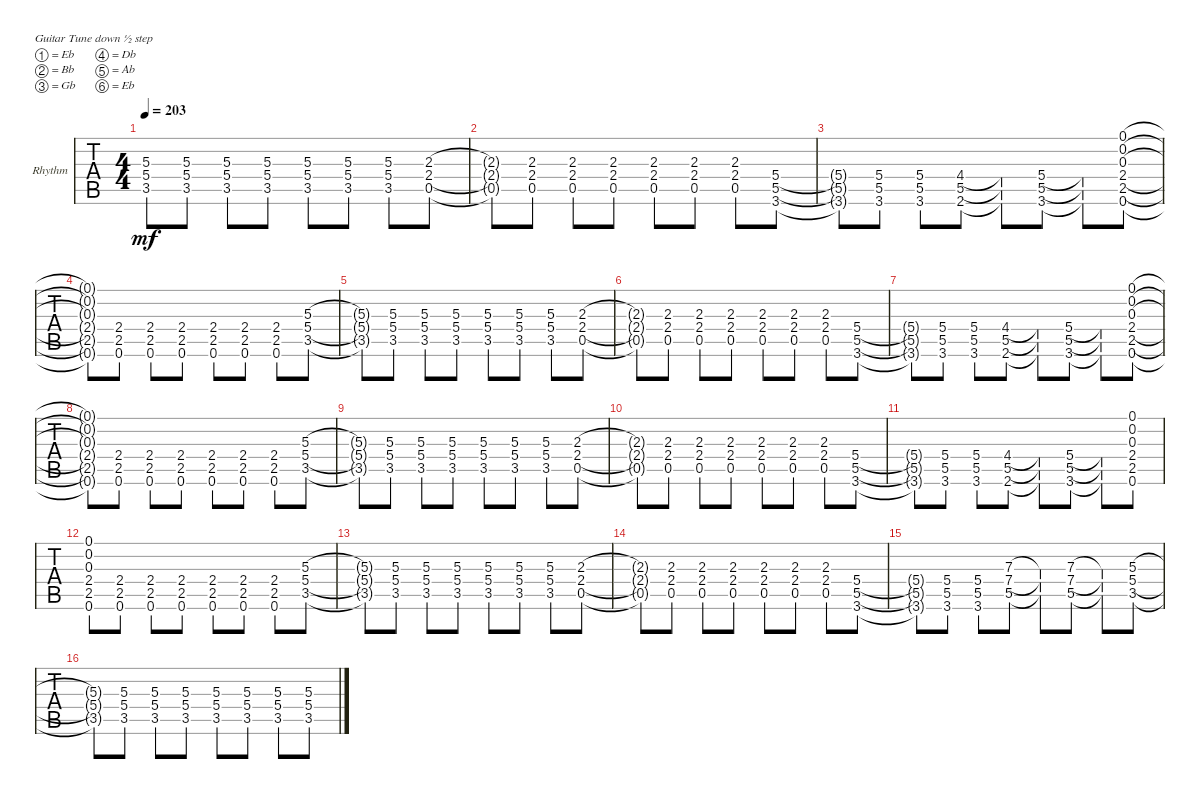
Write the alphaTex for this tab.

\defaultSystemsLayout 4
\bracketExtendMode groupsimilarinstruments
\firstSystemTrackNameOrientation horizontal
\otherSystemsTrackNameOrientation horizontal
\track ("Tim McIlrath - Guitar One" "Rhythm") {instrument distortionguitar}
\staff {tabs}
\tuning (Eb4 Bb3 Gb3 Db3 Ab2 Eb2)
\ts (4 4)
\tempo 203
\clef g2
\ks c
(3.5{t} 5.3{t} 5.4{t}).8{dy mf} (3.5 5.4 5.3).8 (3.5 5.4 5.3).8 (3.5 5.4 5.3).8 (3.5 5.4 5.3).8 (3.5 5.3 5.4).8 (5.3 5.4 3.5).8 (0.5 2.3 2.4).8 |
(0.5{t} 2.4{t} 2.3{t}).8 (0.5 2.3 2.4).8 (0.5 2.4 2.3).8 (0.5 2.3 2.4).8 (0.5 2.4 2.3).8 (0.5 2.3 2.4).8 (0.5 2.4 2.3).8 (3.6 5.4 5.5).8 |
(3.6{t} 5.5{t} 5.4{t}).8 (3.6 5.4 5.5).8 (3.6 5.5 5.4).8 (2.6 4.4 5.5).8 (2.6{t} 5.5{t} 4.4{t}).8 (3.6 5.4 5.5).8 (3.6{t} 5.5{t} 5.4{t}).8 (0.6 2.5 2.4 0.3 0.2 0.1).8 |
(0.6{t} 2.5{t} 2.4{t} 0.3{t} 0.1{t} 0.2{t}).8 (0.6 2.5 2.4).8 (0.6 2.4 2.5).8 (0.6 2.5 2.4).8 (0.6 2.4 2.5).8 (0.6 2.5 2.4).8 (0.6 2.5 2.4).8 (3.5 5.4 5.3).8 |
(3.5{t} 5.3{t} 5.4{t}).8 (3.5 5.4 5.3).8 (3.5 5.4 5.3).8 (3.5 5.4 5.3).8 (3.5 5.4 5.3).8 (3.5 5.3 5.4).8 (5.3 5.4 3.5).8 (0.5 2.3 2.4).8 |
(0.5{t} 2.4{t} 2.3{t}).8 (0.5 2.3 2.4).8 (0.5 2.4 2.3).8 (0.5 2.3 2.4).8 (0.5 2.4 2.3).8 (0.5 2.3 2.4).8 (0.5 2.4 2.3).8 (3.6 5.4 5.5).8 |
(3.6{t} 5.5{t} 5.4{t}).8 (3.6 5.4 5.5).8 (3.6 5.5 5.4).8 (2.6 4.4 5.5).8 (2.6{t} 5.5{t} 4.4{t}).8 (3.6 5.4 5.5).8 (3.6{t} 5.5{t} 5.4{t}).8 (0.6 2.5 2.4 0.3 0.2 0.1).8 |
(0.6{t} 2.5{t} 2.4{t} 0.3{t} 0.1{t} 0.2{t}).8 (0.6 2.5 2.4).8 (0.6 2.4 2.5).8 (0.6 2.5 2.4).8 (0.6 2.4 2.5).8 (0.6 2.5 2.4).8 (0.6 2.5 2.4).8 (3.5 5.4 5.3).8 |
(3.5{t} 5.3{t} 5.4{t}).8 (3.5 5.4 5.3).8 (3.5 5.4 5.3).8 (3.5 5.4 5.3).8 (3.5 5.4 5.3).8 (3.5 5.3 5.4).8 (5.3 5.4 3.5).8 (0.5 2.3 2.4).8 |
(0.5{t} 2.4{t} 2.3{t}).8 (0.5 2.3 2.4).8 (0.5 2.4 2.3).8 (0.5 2.3 2.4).8 (0.5 2.4 2.3).8 (0.5 2.3 2.4).8 (0.5 2.4 2.3).8 (3.6 5.4 5.5).8 |
(3.6{t} 5.5{t} 5.4{t}).8 (3.6 5.4 5.5).8 (3.6 5.5 5.4).8 (2.6 4.4 5.5).8 (2.6{t} 5.5{t} 4.4{t}).8 (3.6 5.4 5.5).8 (3.6{t} 5.5{t} 5.4{t}).8 (0.6 2.5 2.4 0.3 0.2 0.1).8 |
(0.6 2.5 2.4 0.3 0.1 0.2).8 (0.6 2.5 2.4).8 (0.6 2.4 2.5).8 (0.6 2.5 2.4).8 (0.6 2.4 2.5).8 (0.6 2.5 2.4).8 (0.6 2.5 2.4).8 (3.5 5.4 5.3).8 |
(3.5{t} 5.3{t} 5.4{t}).8 (3.5 5.4 5.3).8 (3.5 5.4 5.3).8 (3.5 5.4 5.3).8 (3.5 5.4 5.3).8 (3.5 5.3 5.4).8 (5.3 5.4 3.5).8 (0.5 2.3 2.4).8 |
(0.5{t} 2.4{t} 2.3{t}).8 (0.5 2.3 2.4).8 (0.5 2.4 2.3).8 (0.5 2.3 2.4).8 (0.5 2.4 2.3).8 (0.5 2.3 2.4).8 (0.5 2.4 2.3).8 (3.6 5.4 5.5).8 |
(3.6{t} 5.5{t} 5.4{t}).8 (3.6 5.4 5.5).8 (3.6 5.5 5.4).8 (7.4 5.5 7.3).8 (5.5{t} 7.4{t} 7.3{t}).8 (7.4 5.5 7.3).8 (5.5{t} 7.4{t} 7.3{t}).8 (3.5 5.4 5.3).8 |
(5.3{t} 5.4{t} 3.5{t}).8 (3.5 5.4 5.3).8 (3.5 5.4 5.3).8 (3.5 5.4 5.3).8 (3.5 5.4 5.3).8 (3.5 5.4 5.3).8 (3.5 5.4 5.3).8 (3.5 5.4 5.3).8
